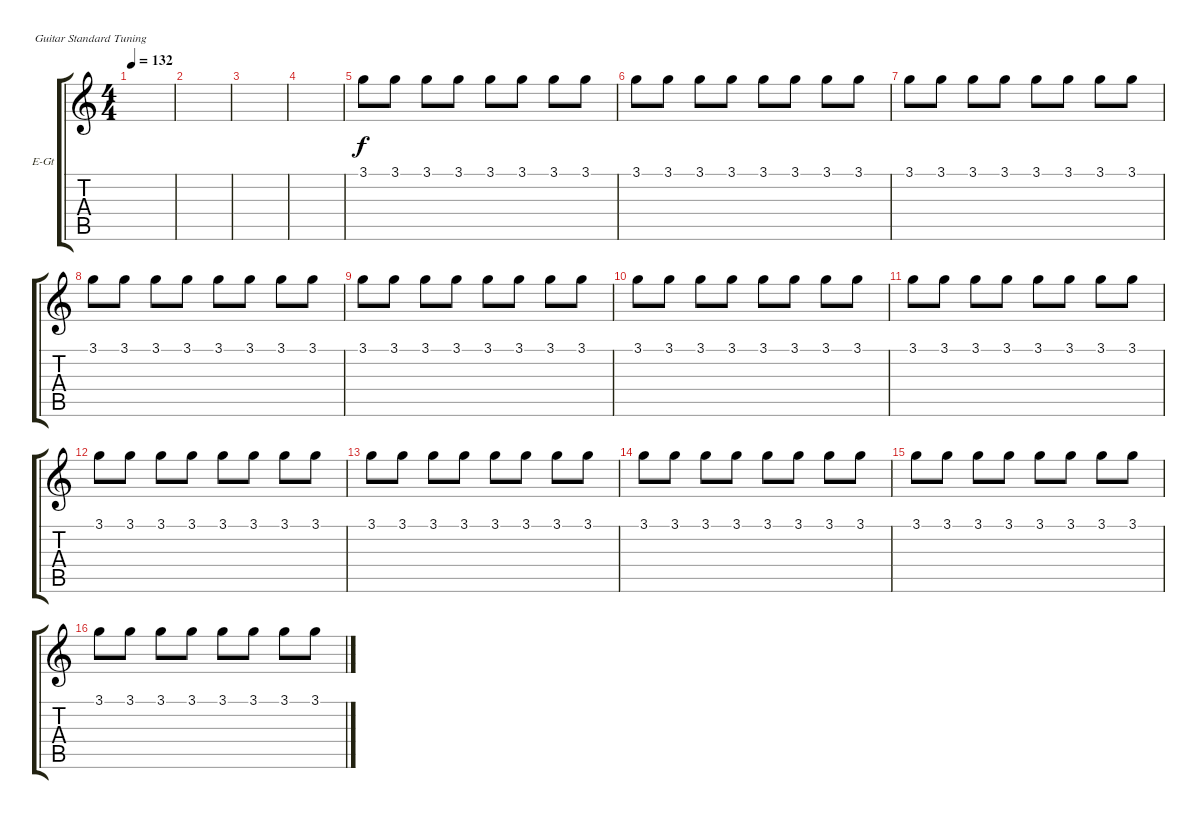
\defaultSystemsLayout 4
\bracketExtendMode groupsimilarinstruments
\firstSystemTrackNameOrientation horizontal
\otherSystemsTrackNameOrientation horizontal
\track ("Electric Guitar" "E-Gt") {instrument overdrivenguitar}
\staff {score tabs}
\tuning (E4 B3 G3 D3 A2 E2)
\ts (4 4)
\tempo 132
\clef g2
\scale
0.333333
\ks c
|
\scale
0.333333 |
\scale
0.333333 |
\scale
0.333333 |
\scale
0.333333 3.1.8 3.1.8 3.1.8 3.1.8 3.1.8 3.1.8 3.1.8 3.1.8 |
\scale
0.333333 3.1.8 3.1.8 3.1.8 3.1.8 3.1.8 3.1.8 3.1.8 3.1.8 |
\scale
0.333333 3.1.8 3.1.8 3.1.8 3.1.8 3.1.8 3.1.8 3.1.8 3.1.8 |
\scale
0.333333 3.1.8 3.1.8 3.1.8 3.1.8 3.1.8 3.1.8 3.1.8 3.1.8 |
\scale
0.333333 3.1.8 3.1.8 3.1.8 3.1.8 3.1.8 3.1.8 3.1.8 3.1.8 |
\scale
0.333333 3.1.8 3.1.8 3.1.8 3.1.8 3.1.8 3.1.8 3.1.8 3.1.8 |
\scale
0.333333 3.1.8 3.1.8 3.1.8 3.1.8 3.1.8 3.1.8 3.1.8 3.1.8 |
\scale
0.333333 3.1.8 3.1.8 3.1.8 3.1.8 3.1.8 3.1.8 3.1.8 3.1.8 |
\scale
0.333333 3.1.8 3.1.8 3.1.8 3.1.8 3.1.8 3.1.8 3.1.8 3.1.8 |
\scale
0.333333 3.1.8 3.1.8 3.1.8 3.1.8 3.1.8 3.1.8 3.1.8 3.1.8 |
\scale
0.333333 3.1.8 3.1.8 3.1.8 3.1.8 3.1.8 3.1.8 3.1.8 3.1.8 |
\scale
0.333333 3.1.8 3.1.8 3.1.8 3.1.8 3.1.8 3.1.8 3.1.8 3.1.8
